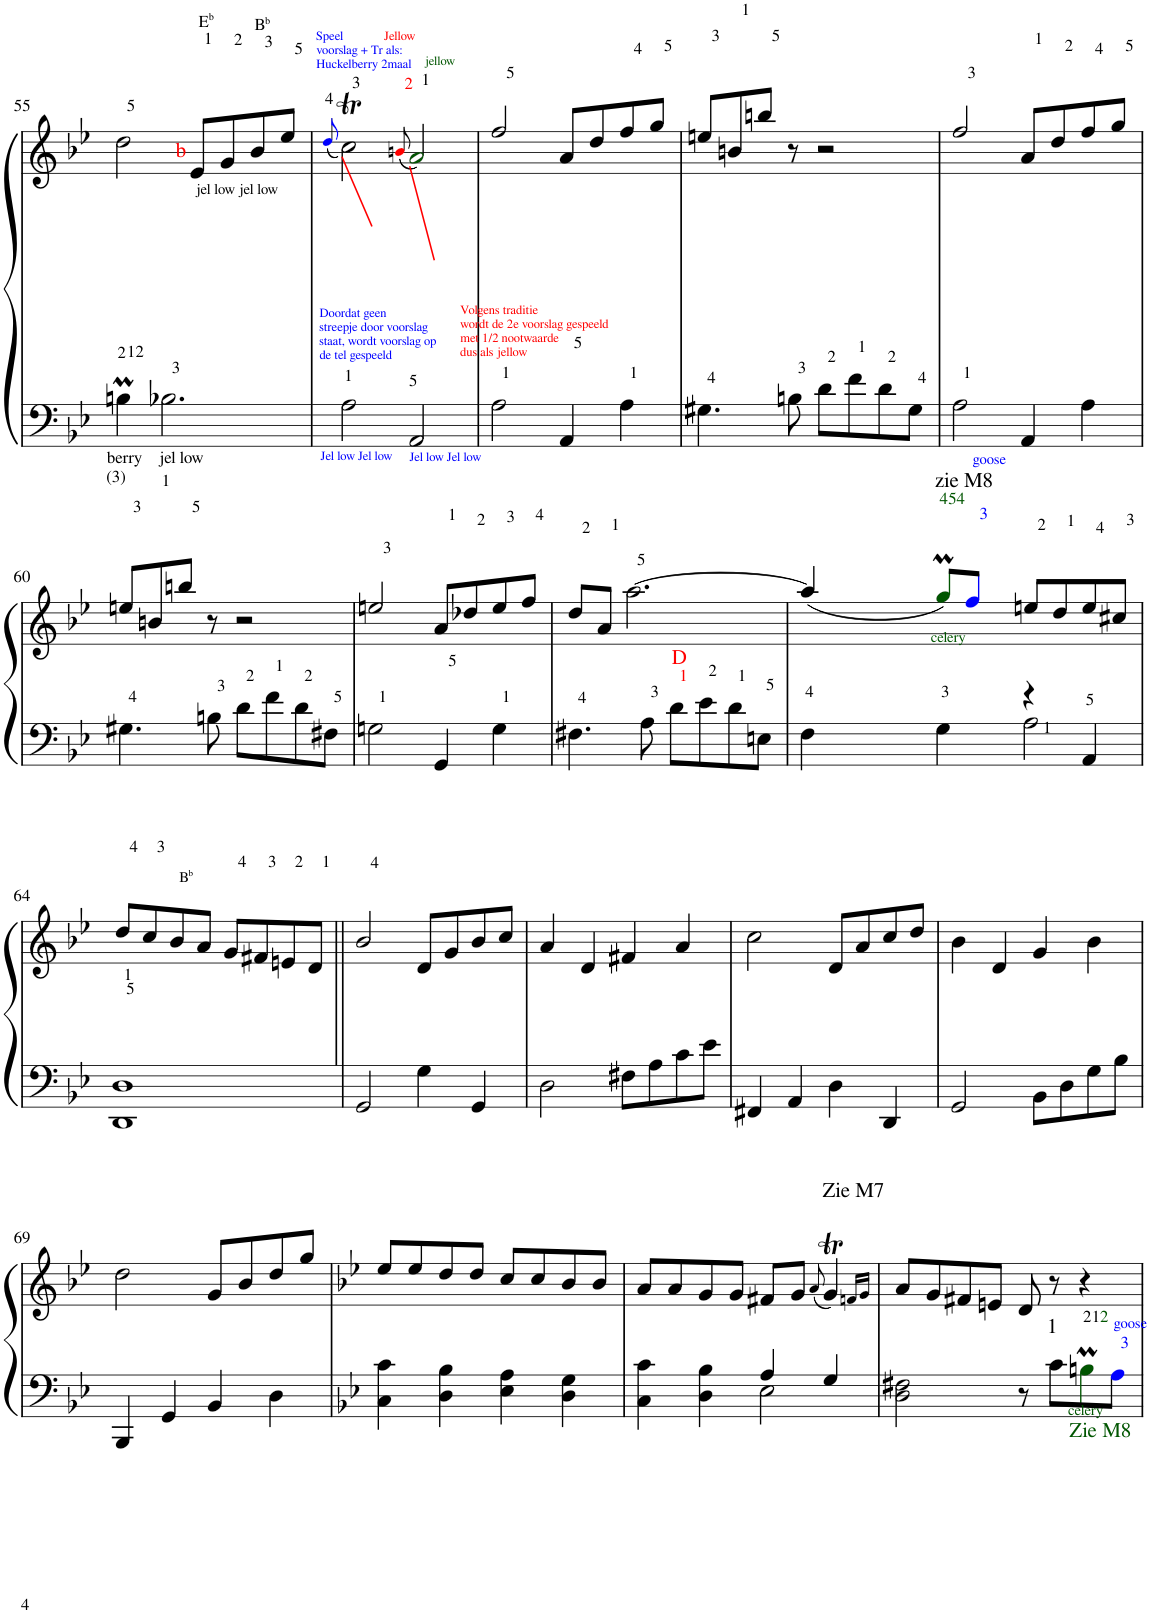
**kern	**kern
*part2	*part1
*staff2	*staff1
*I"Piano	*I"Piano
*I'Pno	*I'Pno
!!LO:PB:g=z
*clefF4	*clefG2
*k[b-e-]	*k[b-e-]
*M4/4	*
*met(c)	*
=55	=55
!LO:TX:b:t=berry	!
!LO:TX:b:t=(3)	!
4Bnm\	2dd\
!LO:TX:b:t=jel low	!
2.B-X\	.
!	!LO:TX:a:t=E
!	!LO:TX:a:t=b
!	!LO:TX:a:color=#FF0000:t=b
!	!LO:TX:b:t=jel low jel low
.	8e-/L
.	8g/
!	!LO:TX:a:t=B
!	!LO:TX:a:t=b
.	8b-/
.	8ee-/J
=56	=56
.	(8qddi/
!	!LO:TX:b:color=#0000FF:t=Doordat geen
!	!LO:TX:b:t=streepje door voorslag
!	!LO:TX:b:t=staat, wordt voorslag op
!	!LO:TX:b:t=de tel gespeeld
!	!LO:TX:a:color=#0000FF:t=Speel
!	!LO:TX:a:t=voorslag + Tr als&colon;
!	!LO:TX:a:t=Huckelberry 2maal
!LO:TX:b:color=#0000FF:t=Jel low Jel low	!
2A\	2ccT\)
.	(8qbnj/
!	!LO:TX:a:color=#FF0000:t=Jellow
!	!LO:TX:a:color=#005500:t=jellow
!	!LO:TX:b:color=#FF0000:t=Volgens traditie
!	!LO:TX:b:t=wordt de 2e voorslag gespeeld
!	!LO:TX:b:t=met 1/2 nootwaarde
!	!LO:TX:b:t=dus als jellow
!LO:TX:b:color=#0000FF:t=Jel low Jel low	!
2AA/	2aZ/)
=57	=57
2A\	2ff/
4AA/	8a/L
.	8dd/
4A\	8ff/
.	8gg/J
=58	=58
4.G#X\	8een/L
.	8bn/
.	8bbn/J
8Bn\	8r
8d\L	2r
8f\	.
8d\	.
8G#\J	.
=59	=59
2A\	2ff/
4AA/	8a/L
.	8dd/
4A\	8ff/
.	8gg/J
!!LO:LB:g=z
=60	=60
4.G#X\	8een/L
.	8bn/
.	8bbn/J
8Bn\	8r
8d\L	2r
8f\	.
8d\	.
8F#X\J	.
=61	=61
2Gn\	2een/
4GG/	8a/L
.	8dd-X/
4G\	8ee/
.	8ff/J
=62	=62
4.F#X\	8dd/L
.	8a/J
.	[2.aa\
8A\	.
!LO:TX:a:color=#FF0000:t=D	!
8d\L	.
8e-\	.
8d\	.
8En\J	.
=63	=63
*^	*
4F\	8ryy	(4aa/]
*v	*v	*
2.ryy	2.ryy
4ryy	4ryy
!	!LO:TX:a:t=zie M8
!	!LO:TX:a:color=#005500:t=celery
4G\	8ggMZ/L)
!	!LO:TX:a:color=#0000FF:t=goose
.	8ffi/J
8ryy	8ryy
*^	*
4r	2A\	8een/L
.	.	8dd/
4AA/	.	8ee/
.	.	8cc#X/J
*v	*v	*
!!LO:LB:g=z
=64	=64
*	*^
1DD 1D	8dd/L	4ryy
.	4ryy	.
!	!	!LO:TX:a:t=B
!	!	!LO:TX:a:t=b
.	.	1ryy
.	8cc/	.
.	8b-/	.
.	8a/J	.
.	8g/L	.
.	8f#X/	.
4ryy	8en/	.
.	8d/J	.
*	*v	*v
=65||	=65||
2GG/	2b-/
4G\	8d/L
.	8g/
4GG/	8b-/
.	8cc/J
=66	=66
2D\	4a/
.	4d/
8F#X\L	4f#X/
8A\	.
8c\	4a/
8e-\J	.
=67	=67
4FF#X/	2cc\
4AA/	.
4D\	8d/L
.	8a/
4DD/	8cc/
.	8dd/J
=68	=68
2GG/	4b-\
.	4d/
8BB-\L	4g/
8D\	.
8G\	4b-\
8B-\J	.
!!LO:LB:g=z
=69	=69
4BBB-/	2dd\
4GG/	.
4BB-/	8g/L
.	8b-/
4D\	8dd/
.	8gg/J
=70	=70
*k[b-e-]	*k[b-e-]
4C\ 4c\	8ee-/L
.	8ee-/
4D\ 4B-\	8dd/
.	8dd/J
4E-\ 4A\	8cc/L
.	8cc/
4D\ 4G\	8b-/
.	8b-/J
=71	=71
*^	*
4C\ 4c\	2ryy	8a/L
.	.	8a/
4D\ 4B-\	.	8g/
.	.	8g/J
4A/	2E-\	8f#X/L
.	.	8g/J
.	.	(8qa/
!	!	!LO:TX:a:t=Zie M7
4G/	.	4gT/)
*v	*v	*
.	16qfn/LL
.	16qg/JJ
=72	=72
*k[b-e-]	*k[b-e-]
2D\ 2F#X\	8a/L
.	8g/
.	8f#X/
.	8en/J
8r	8d/
!LO:TX:a:t=1	!
8c\L	8r
!LO:TX:b:color=#005500:t=Zie M8	!
!LO:TX:a:color=#005500:t=celery	!
8BnmZ\	4r
!LO:TX:a:color=#0000FF:t=goose	!
8Ai\J	.
=	=
*-	*-
